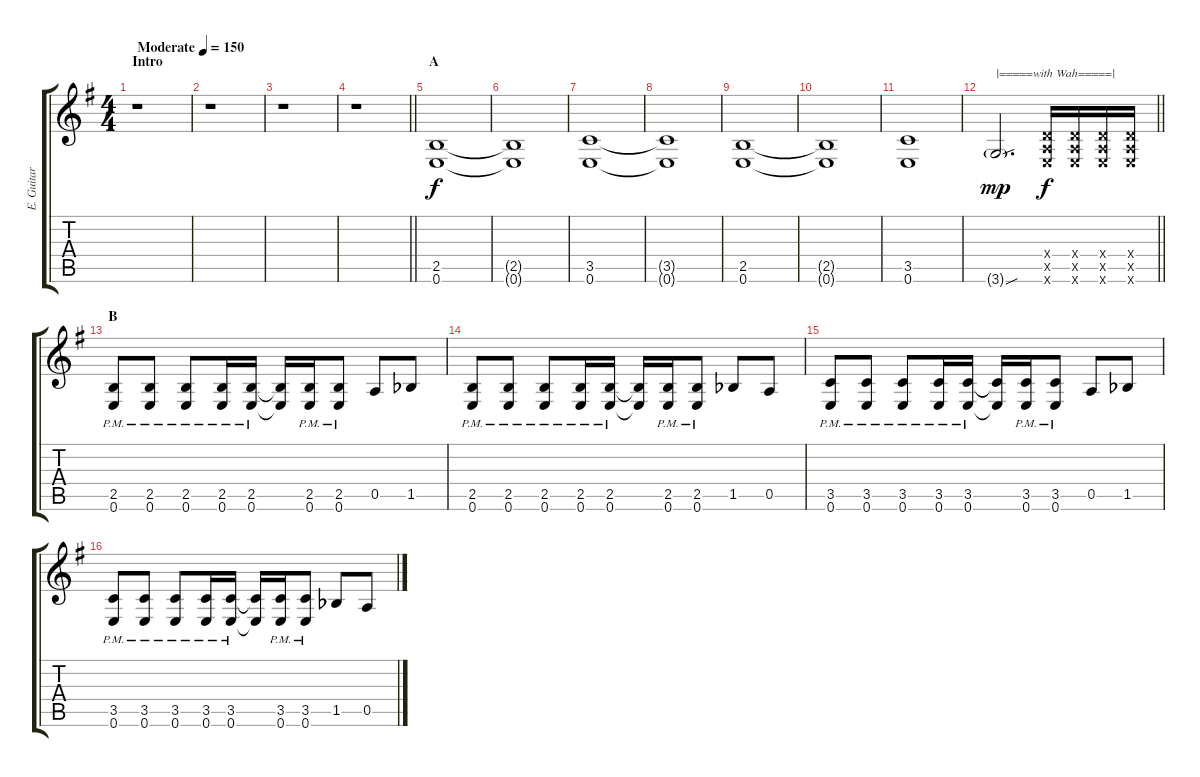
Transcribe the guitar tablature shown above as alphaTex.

\track ("E. Guitar II" "E. Guitar ") {instrument overdrivenguitar}
\staff {score tabs}
\tuning (E4 B3 G3 D3 A2 E2) {hide}
\ts (4 4)
\section ("" "Intro")
\tempo (150 "Moderate")
\clef g2
\ks g
r.1{dy f instrument overdrivenguitar} |
r.1 |
r.1 |
\barLineRight lightlight
r.1 |
\section ("" "A")
(2.5 0.6).1 |
(2.5{t} 0.6{t}).1 |
(3.5 0.6).1 |
(3.5{t} 0.6{t}).1 |
(2.5 0.6).1 |
(2.5{t} 0.6{t}).1 |
(3.5 0.6).1 |
\barLineRight lightlight
3.6{sou g}.2{d txt "|=====with Wah=====|" dy mp} (0.4{x} 0.5{x} 0.6{x}).16{dy f} (0.4{x} 0.5{x} 0.6{x}).16 (0.4{x} 0.5{x} 0.6{x}).16 (0.4{x} 0.5{x} 0.6{x}).16 |
\section ("" "B")
(2.5{pm} 0.6{pm}).8 (2.5{pm} 0.6{pm}).8 (2.5{pm} 0.6{pm}).8 (2.5{pm} 0.6{pm}).16 (2.5{pm} 0.6{pm}).16 (2.5{t} 0.6{t}).16 (2.5{pm} 0.6{pm}).16 (2.5{pm} 0.6{pm}).8 0.5.8 1.5{acc b}.8 |
(2.5{pm} 0.6{pm}).8 (2.5{pm} 0.6{pm}).8 (2.5{pm} 0.6{pm}).8 (2.5{pm} 0.6{pm}).16 (2.5{pm} 0.6{pm}).16 (2.5{t} 0.6{t}).16 (2.5{pm} 0.6{pm}).16 (2.5{pm} 0.6{pm}).8 1.5{acc b}.8 0.5.8 |
(3.5{pm} 0.6{pm}).8 (3.5{pm} 0.6{pm}).8 (3.5{pm} 0.6{pm}).8 (3.5{pm} 0.6{pm}).16 (3.5{pm} 0.6{pm}).16 (3.5{t} 0.6{t}).16 (3.5{pm} 0.6{pm}).16 (3.5{pm} 0.6{pm}).8 0.5.8 1.5{acc b}.8 |
(3.5{pm} 0.6{pm}).8 (3.5{pm} 0.6{pm}).8 (3.5{pm} 0.6{pm}).8 (3.5{pm} 0.6{pm}).16 (3.5{pm} 0.6{pm}).16 (3.5{t} 0.6{t}).16 (3.5{pm} 0.6{pm}).16 (3.5{pm} 0.6{pm}).8 1.5{acc b}.8 0.5.8
